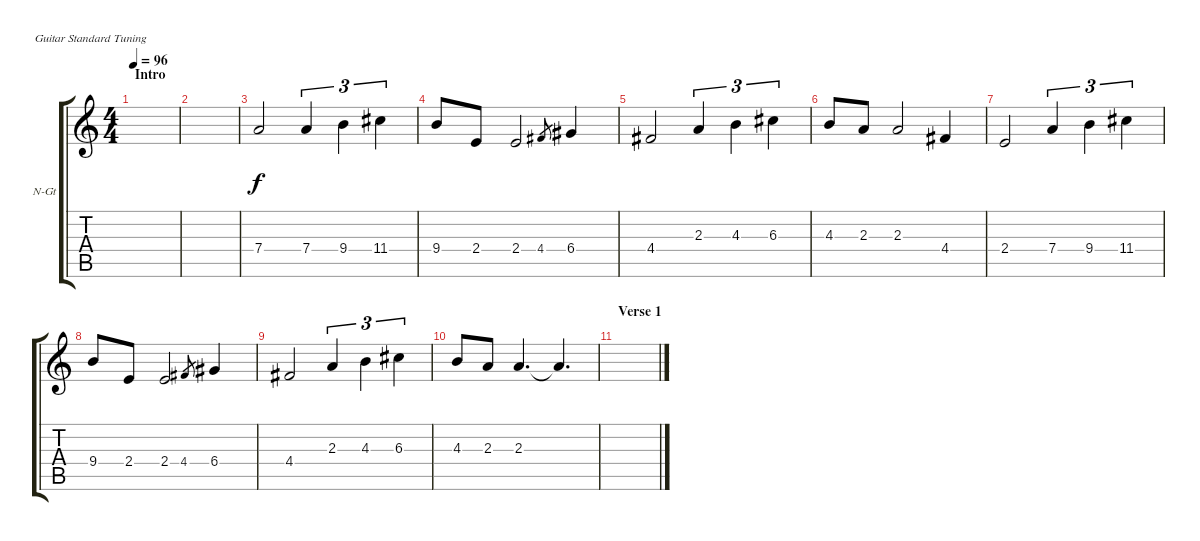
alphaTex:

\defaultSystemsLayout 4
\bracketExtendMode groupsimilarinstruments
\firstSystemTrackNameOrientation horizontal
\otherSystemsTrackNameOrientation horizontal
\track ("David" "N-Gt") {instrument acousticguitarnylon}
\staff {score tabs}
\tuning (E4 B3 G3 D3 A2 E2)
\ts (4 4)
\section ("" "Intro")
\tempo 96
\clef g2
\ks c
|
|
7.4.2 7.4.4{tu (3 2)} 9.4.4{tu (3 2)} 11.4.4{tu (3 2)} |
9.4.8 2.4.8 2.4.2 4.4.8{gr} 6.4.4 |
4.4.2 2.3.4{tu (3 2)} 4.3.4{tu (3 2)} 6.3.4{tu (3 2)} |
4.3.8 2.3.8 2.3.2 4.4.4 |
2.4.2 7.4.4{tu (3 2)} 9.4.4{tu (3 2)} 11.4.4{tu (3 2)} |
9.4.8 2.4.8 2.4.2 4.4.8{gr} 6.4.4 |
4.4.2 2.3.4{tu (3 2)} 4.3.4{tu (3 2)} 6.3.4{tu (3 2)} |
4.3.8 2.3.8 2.3.4{d} 2.3{t}.4{d} |
\section ("" "Verse 1")
